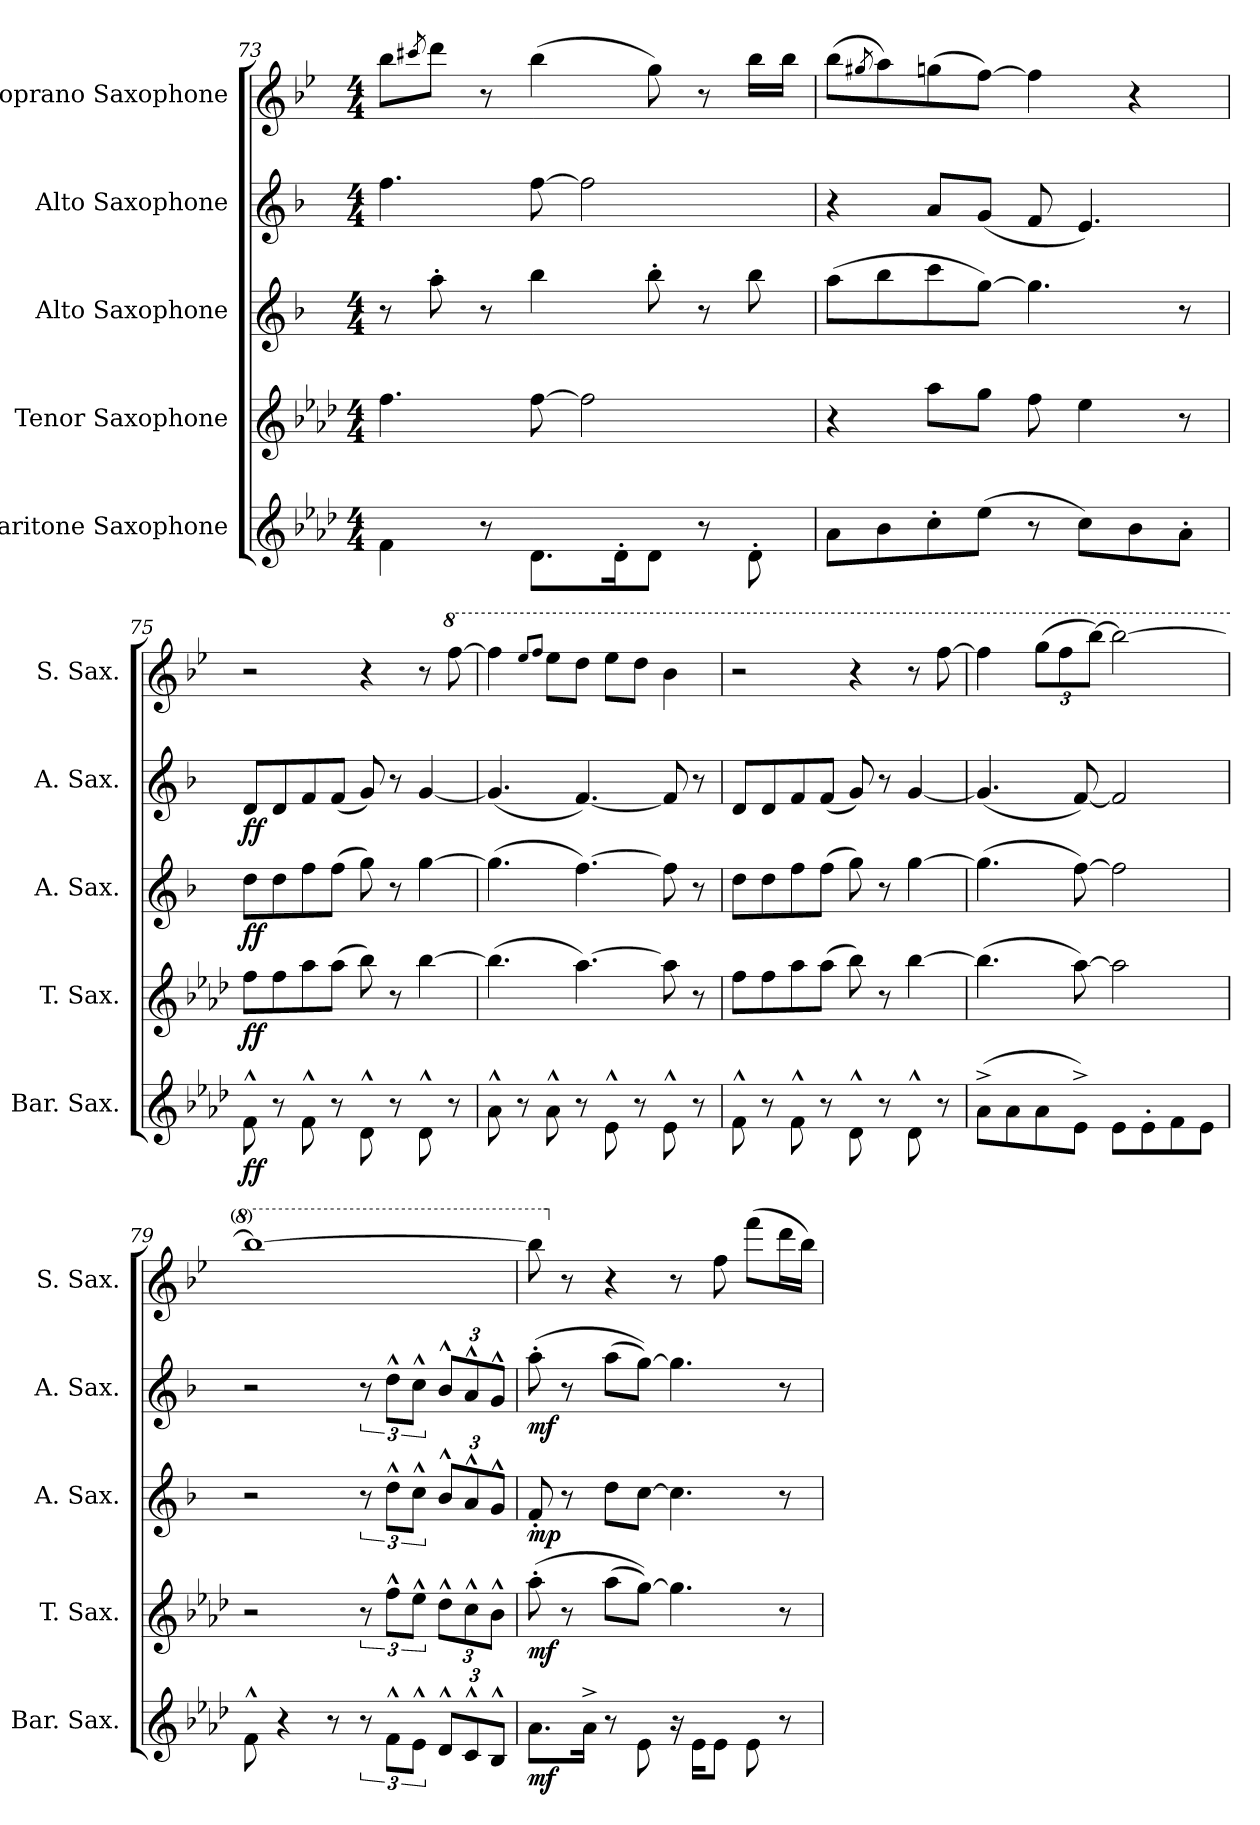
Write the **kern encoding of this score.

**kern	**dynam	**kern	**dynam	**kern	**dynam	**kern	**dynam	**kern
*part5	*part5	*part4	*part4	*part3	*part3	*part2	*part2	*part1
*staff5	*staff5	*staff4	*staff4	*staff3	*staff3	*staff2	*staff2	*staff1
*I"Baritone Saxophone	*	*I"Tenor Saxophone	*	*I"Alto Saxophone	*	*I"Alto Saxophone	*	*I"Soprano Saxophone
*I'Bar. Sax.	*	*I'T. Sax.	*	*I'A. Sax.	*	*I'A. Sax.	*	*I'S. Sax.
*clefG2	*	*clefG2	*	*clefG2	*	*clefG2	*	*clefG2
*ITrd12c21	*	*ITrd8c14	*	*ITrd5c9	*	*ITrd5c9	*	*ITrd1c2
*k[b-e-a-d-]	*	*k[b-e-a-d-]	*	*k[b-e-a-d-]	*	*k[b-e-a-d-]	*	*k[b-e-a-d-]
*M4/4	*	*M4/4	*	*M4/4	*	*M4/4	*	*M4/4
=73	=73	=73	=73	=73	=73	=73	=73	=73
4F\	.	4.f\	.	8r	.	4.a-\	.	8aa-\L
.	.	.	.	.	.	.	.	8qbbn/
.	.	.	.	8cc'\	.	.	.	8ccc\J
8r	.	.	.	8r	.	.	.	8r
8.D-\L	.	[8f\	.	4dd-\	.	[8a-\	.	(4aa-\
.	.	2f\]	.	.	.	2a-\]	.	.
16D-'\K	.	.	.	.	.	.	.	.
8D-\J	.	.	.	8dd-'\	.	.	.	8ff\)
8r	.	.	.	8r	.	.	.	8r
8D-'\	.	.	.	8dd-\	.	.	.	16aa-\LL
.	.	.	.	.	.	.	.	16aa-\JJ
!!LO:PB:g=z
=74	=74	=74	=74	=74	=74	=74	=74	=74
8A-\L	.	4r	.	(8cc\L	.	4r	.	(8aa-\L
.	.	.	.	.	.	.	.	8qff#X/
8B-\	.	.	.	8dd-\	.	.	.	8gg\)
8c'\	.	8a-\L	.	8ee-\	.	8c/L	.	(8ffn\
(8e-\J	.	8g\J	.	[8b-\J)	.	(8B-/J	.	[8ee-\J)
8r	.	8f\	.	4.b-\]	.	8A-/	.	4ee-\]
8c\L)	.	4e-\	.	.	.	4.G/)	.	.
8B-\	.	.	.	.	.	.	.	4r
8A-'\J	.	8r	.	8r	.	.	.	.
=75	=75	=75	=75	=75	=75	=75	=75	=75
!	!LO:DY:b	!	!LO:DY:b	!	!LO:DY:b	!	!LO:DY:b	!
8F^^\	ff	8f\L	ff	8f\L	ff	8F/L	ff	2r
8r	.	8f\	.	8f\	.	8F/	.	.
8F^^\	.	8a-\	.	8a-\	.	8A-/	.	.
8r	.	(8a-\J	.	(8a-\J	.	(8A-/J	.	.
8D-^^\	.	8b-\)	.	8b-\)	.	8B-/)	.	4r
8r	.	8r	.	8r	.	8r	.	.
8D-^^\	.	[4b-\	.	[4b-\	.	[4B-/	.	8r
*	*	*	*	*	*	*	*	*8va
8r	.	.	.	.	.	.	.	[8eee-\
=76	=76	=76	=76	=76	=76	=76	=76	=76
8A-^^\	.	(4.b-\]	.	(4.b-\]	.	(4.B-/]	.	4eee-\]
8r	.	.	.	.	.	.	.	.
.	.	.	.	.	.	.	.	8qddd-/L
.	.	.	.	.	.	.	.	8qeee-/J
8A-^^\	.	.	.	.	.	.	.	8ddd-\L
8r	.	[4.a-\)	.	[4.a-\)	.	[4.A-/)	.	8ccc\J
8E-^^\	.	.	.	.	.	.	.	8ddd-\L
8r	.	.	.	.	.	.	.	8ccc\J
8E-^^\	.	8a-\]	.	8a-\]	.	8A-/]	.	4aa-\
8r	.	8r	.	8r	.	8r	.	.
=77	=77	=77	=77	=77	=77	=77	=77	=77
8F^^\	.	8f\L	.	8f\L	.	8F/L	.	2r
8r	.	8f\	.	8f\	.	8F/	.	.
8F^^\	.	8a-\	.	8a-\	.	8A-/	.	.
8r	.	(8a-\J	.	(8a-\J	.	(8A-/J	.	.
8D-^^\	.	8b-\)	.	8b-\)	.	8B-/)	.	4r
8r	.	8r	.	8r	.	8r	.	.
8D-^^\	.	[4b-\	.	[4b-\	.	[4B-/	.	8r
8r	.	.	.	.	.	.	.	[8eee-\
!!LO:LB:g=z
=78	=78	=78	=78	=78	=78	=78	=78	=78
(8A-^\L	.	(4.b-\]	.	(4.b-\]	.	(4.B-/]	.	4eee-\]
8A-\	.	.	.	.	.	.	.	.
*	*	*	*	*	*	*	*	*Xbrackettup
8A-\	.	.	.	.	.	.	.	(12fff\L
.	.	.	.	.	.	.	.	12eee-\
8E-^\J)	.	[8a-\)	.	[8a-\)	.	[8A-/)	.	.
.	.	.	.	.	.	.	.	[12aaa-\J)
8E-\L	.	2a-\]	.	2a-\]	.	2A-/]	.	2aaa-\_
8E-'\	.	.	.	.	.	.	.	.
8F\	.	.	.	.	.	.	.	.
8E-\J	.	.	.	.	.	.	.	.
=79	=79	=79	=79	=79	=79	=79	=79	=79
8F^^\	.	2r	.	2r	.	2r	.	1aaa-_
4r	.	.	.	.	.	.	.	.
8r	.	.	.	.	.	.	.	.
12r	.	12r	.	12r	.	12r	.	.
12F^^\L	.	12f^^\L	.	12f^^\L	.	12f^^\L	.	.
12E-^^\J	.	12e-^^\J	.	12e-^^\J	.	12e-^^\J	.	.
*Xbrackettup	*	*Xbrackettup	*	*Xbrackettup	*	*Xbrackettup	*	*
12D-^^/L	.	12d-^^\L	.	12d-^^/L	.	12d-^^/L	.	.
12C^^/	.	12c^^\	.	12c^^/	.	12c^^/	.	.
12BB-^^/J	.	12B-^^\J	.	12B-^^/J	.	12B-^^/J	.	.
=80	=80	=80	=80	=80	=80	=80	=80	=80
!	!LO:DY:b	!	!LO:DY:b	!	!LO:DY:b	!	!LO:DY:b	!
8.A-\L	mf	(8a-'\	mf	8A-'/	mp	(8cc'\	mf	8aaa-\]
*	*	*	*	*	*	*	*	*X8va
.	.	8r	.	8r	.	8r	.	8r
16A-^\Jk	.	.	.	.	.	.	.	.
8r	.	(8a-\L	.	8f\L	.	(8cc\L	.	4r
8E-\	.	[8g\J))	.	[8e-\J	.	[8b-\J))	.	.
16r	.	4.g\]	.	4.e-\]	.	4.b-\]	.	8r
16E-\KL	.	.	.	.	.	.	.	.
8E-\J	.	.	.	.	.	.	.	8ee-\
8E-\	.	.	.	.	.	.	.	(8eee-\L
8r	.	8r	.	8r	.	8r	.	16ccc\L
.	.	.	.	.	.	.	.	16aa-\JJ)
=	=	=	=	=	=	=	=	=
*-	*-	*-	*-	*-	*-	*-	*-	*-
